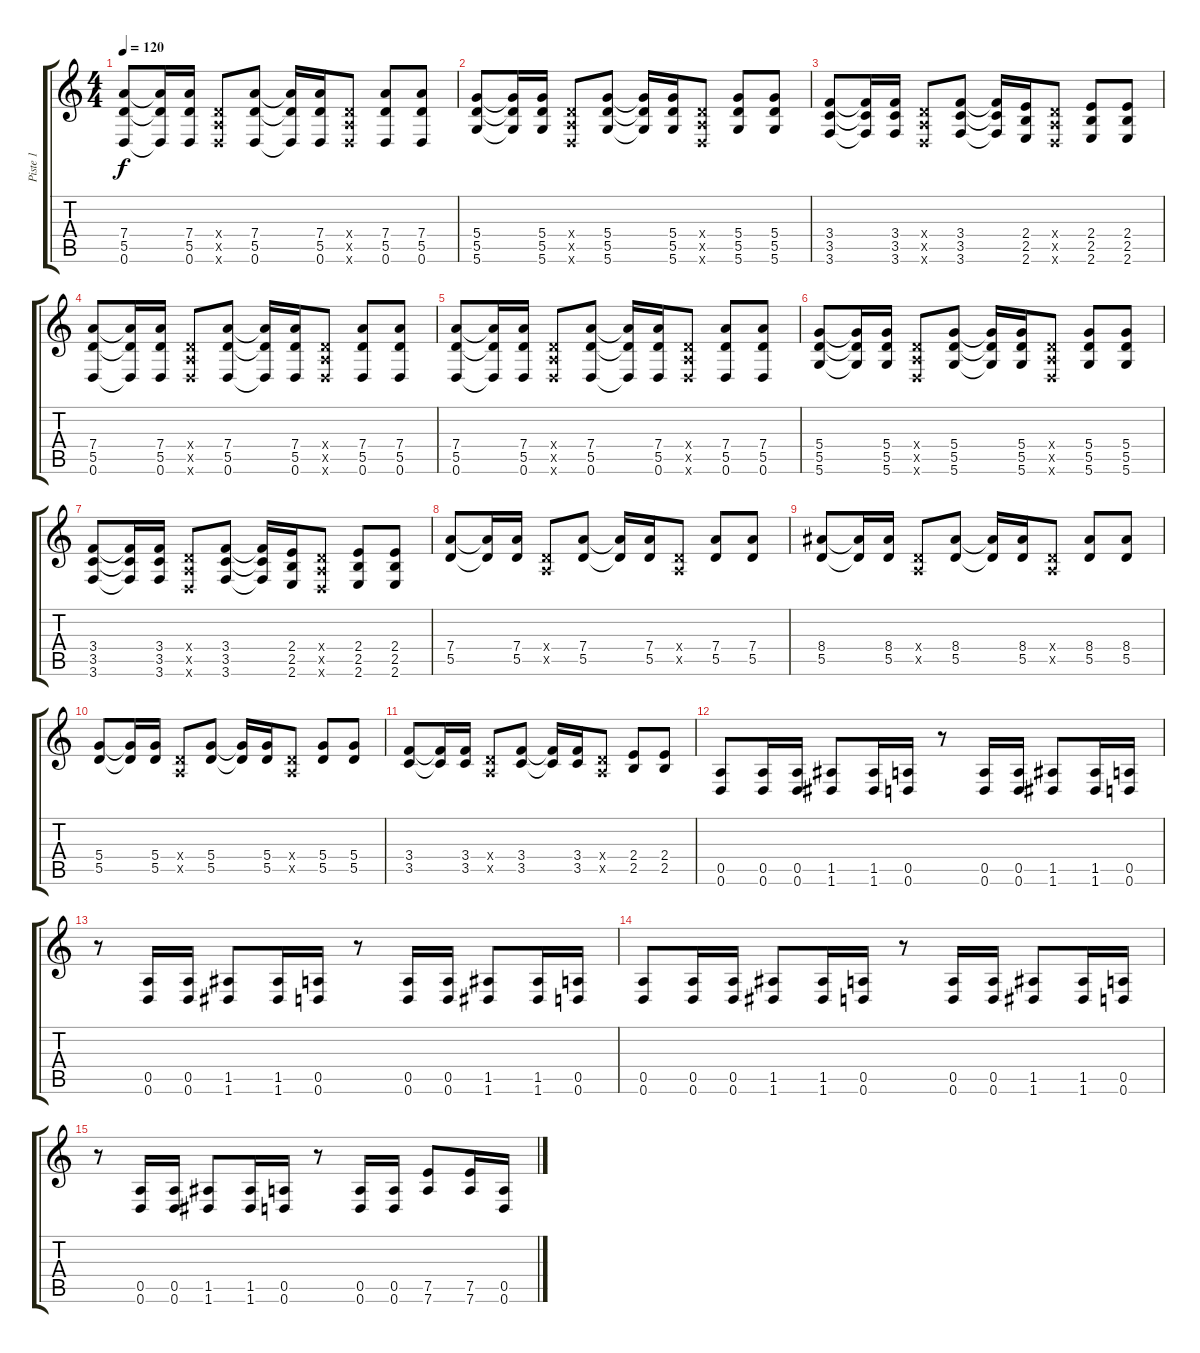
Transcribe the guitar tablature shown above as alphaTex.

\track ("Piste 1" "Piste 1") {instrument electricguitarjazz}
\staff {score tabs}
\tuning (E4 B3 G3 D3 A2 D2) {hide}
\ts (4 4)
\tempo 120
\clef g2
\ks c
(7.4 5.5 0.6).8{dy f} (7.4{t} 5.5{t} 0.6{t}).16 (7.4 5.5 0.6).16 (0.4{x} 0.5{x} 0.6{x}).8 (7.4 5.5 0.6).8 (7.4{t} 5.5{t} 0.6{t}).16 (7.4 5.5 0.6).16 (0.4{x} 0.5{x} 0.6{x}).8 (7.4 5.5 0.6).8 (7.4 5.5 0.6).8 |
(5.4 5.5 5.6).8 (5.4{t} 5.5{t} 5.6{t}).16 (5.4 5.5 5.6).16 (0.4{x} 0.5{x} 0.6{x}).8 (5.4 5.5 5.6).8 (5.4{t} 5.5{t} 5.6{t}).16 (5.4 5.5 5.6).16 (0.4{x} 0.5{x} 0.6{x}).8 (5.4 5.5 5.6).8 (5.4 5.5 5.6).8 |
(3.4 3.5 3.6).8 (3.4{t} 3.5{t} 3.6{t}).16 (3.4 3.5 3.6).16 (0.4{x} 0.5{x} 0.6{x}).8 (3.4 3.5 3.6).8 (3.4{t} 3.5{t} 3.6{t}).16 (2.4 2.5 2.6).16 (0.4{x} 0.5{x} 0.6{x}).8 (2.4 2.5 2.6).8 (2.4 2.5 2.6).8 |
(7.4 5.5 0.6).8 (7.4{t} 5.5{t} 0.6{t}).16 (7.4 5.5 0.6).16 (0.4{x} 0.5{x} 0.6{x}).8 (7.4 5.5 0.6).8 (7.4{t} 5.5{t} 0.6{t}).16 (7.4 5.5 0.6).16 (0.4{x} 0.5{x} 0.6{x}).8 (7.4 5.5 0.6).8 (7.4 5.5 0.6).8 |
(7.4 5.5 0.6).8 (7.4{t} 5.5{t} 0.6{t}).16 (7.4 5.5 0.6).16 (0.4{x} 0.5{x} 0.6{x}).8 (7.4 5.5 0.6).8 (7.4{t} 5.5{t} 0.6{t}).16 (7.4 5.5 0.6).16 (0.4{x} 0.5{x} 0.6{x}).8 (7.4 5.5 0.6).8 (7.4 5.5 0.6).8 |
(5.4 5.5 5.6).8 (5.4{t} 5.5{t} 5.6{t}).16 (5.4 5.5 5.6).16 (0.4{x} 0.5{x} 0.6{x}).8 (5.4 5.5 5.6).8 (5.4{t} 5.5{t} 5.6{t}).16 (5.4 5.5 5.6).16 (0.4{x} 0.5{x} 0.6{x}).8 (5.4 5.5 5.6).8 (5.4 5.5 5.6).8 |
(3.4 3.5 3.6).8 (3.4{t} 3.5{t} 3.6{t}).16 (3.4 3.5 3.6).16 (0.4{x} 0.5{x} 0.6{x}).8 (3.4 3.5 3.6).8 (3.4{t} 3.5{t} 3.6{t}).16 (2.4 2.5 2.6).16 (0.4{x} 0.5{x} 0.6{x}).8 (2.4 2.5 2.6).8 (2.4 2.5 2.6).8 |
(7.4 5.5).8 (7.4{t} 5.5{t}).16 (7.4 5.5).16 (0.4{x} 0.5{x}).8 (7.4 5.5).8 (7.4{t} 5.5{t}).16 (7.4 5.5).16 (0.4{x} 0.5{x}).8 (7.4 5.5).8 (7.4 5.5).8 |
(8.4 5.5).8 (8.4{t} 5.5{t}).16 (8.4 5.5).16 (0.4{x} 0.5{x}).8 (8.4 5.5).8 (8.4{t} 5.5{t}).16 (8.4 5.5).16 (0.4{x} 0.5{x}).8 (8.4 5.5).8 (8.4 5.5).8 |
(5.4 5.5).8 (5.4{t} 5.5{t}).16 (5.4 5.5).16 (0.4{x} 0.5{x}).8 (5.4 5.5).8 (5.4{t} 5.5{t}).16 (5.4 5.5).16 (0.4{x} 0.5{x}).8 (5.4 5.5).8 (5.4 5.5).8 |
(3.4 3.5).8 (3.4{t} 3.5{t}).16 (3.4 3.5).16 (0.4{x} 0.5{x}).8 (3.4 3.5).8 (3.4{t} 3.5{t}).16 (3.4 3.5).16 (0.4{x} 0.5{x}).8 (2.4 2.5).8 (2.4 2.5).8 |
(0.5 0.6).8 (0.5 0.6).16 (0.5 0.6).16 (1.5 1.6).8 (1.5 1.6).16 (0.5 0.6).16 r.8 (0.5 0.6).16 (0.5 0.6).16 (1.5 1.6).8 (1.5 1.6).16 (0.5 0.6).16 |
r.8 (0.5 0.6).16 (0.5 0.6).16 (1.5 1.6).8 (1.5 1.6).16 (0.5 0.6).16 r.8 (0.5 0.6).16 (0.5 0.6).16 (1.5 1.6).8 (1.5 1.6).16 (0.5 0.6).16 |
(0.5 0.6).8 (0.5 0.6).16 (0.5 0.6).16 (1.5 1.6).8 (1.5 1.6).16 (0.5 0.6).16 r.8 (0.5 0.6).16 (0.5 0.6).16 (1.5 1.6).8 (1.5 1.6).16 (0.5 0.6).16 |
r.8 (0.5 0.6).16 (0.5 0.6).16 (1.5 1.6).8 (1.5 1.6).16 (0.5 0.6).16 r.8 (0.5 0.6).16 (0.5 0.6).16 (7.5 7.6).8 (7.5 7.6).16 (0.5 0.6).16
